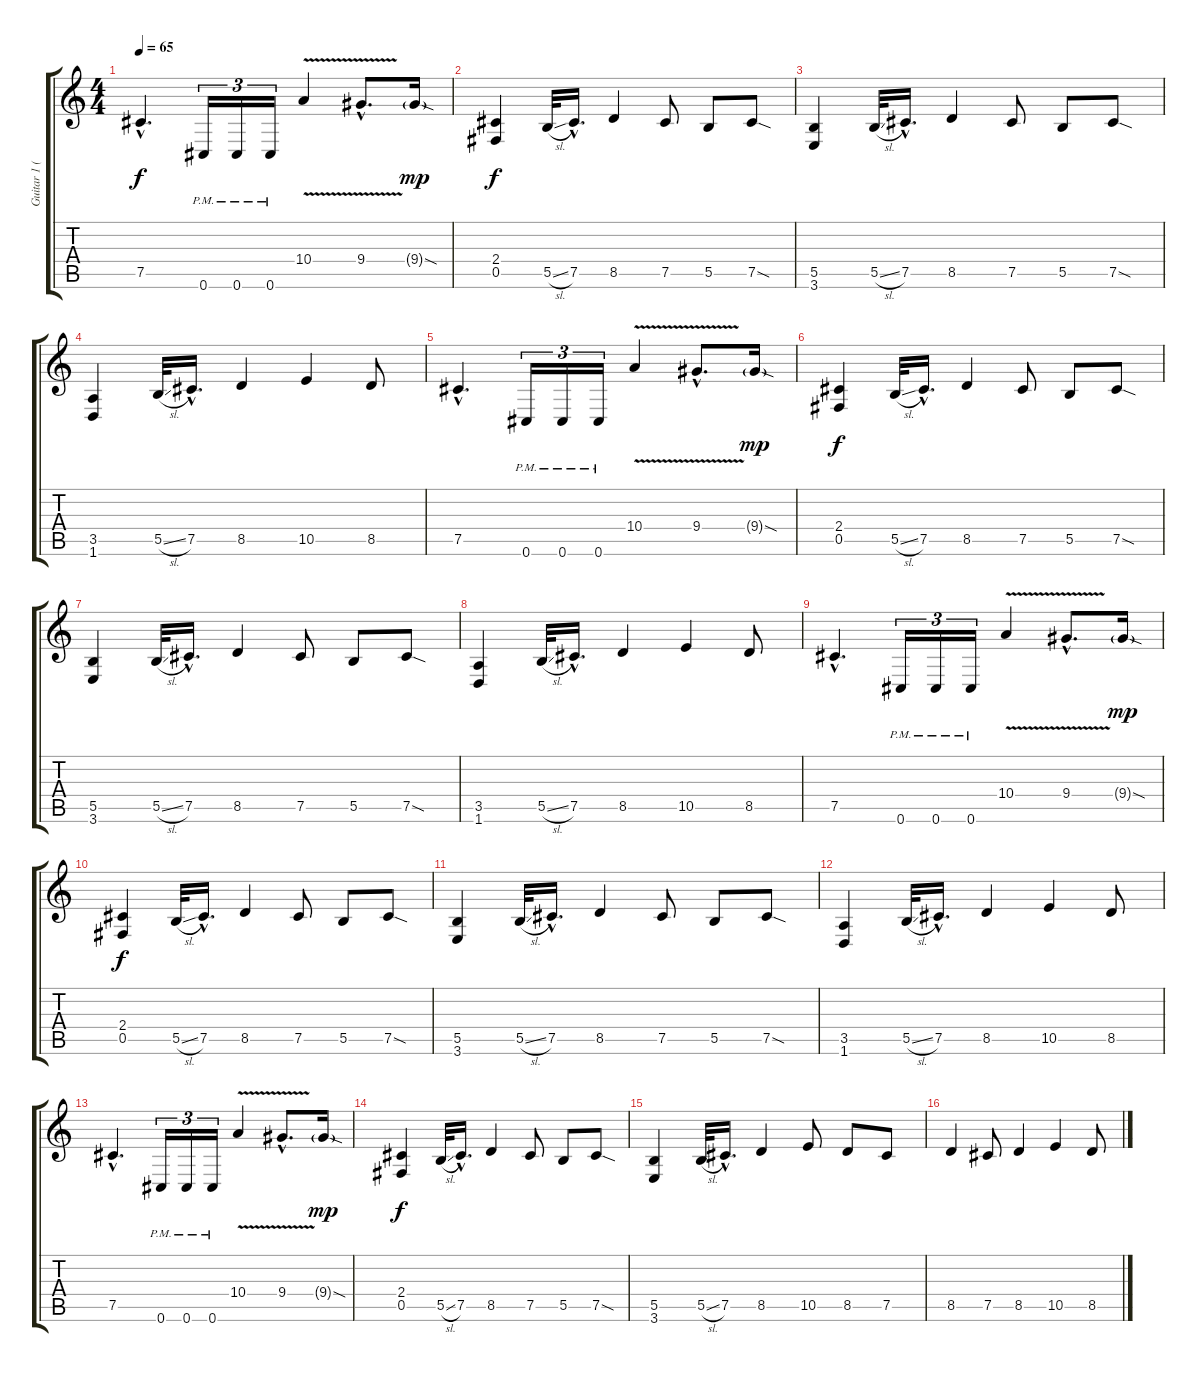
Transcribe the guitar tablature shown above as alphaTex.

\track ("Guitar 1 (Distortion)" "Guitar 1 (") {instrument distortionguitar}
\staff {score tabs}
\tuning (Db4 Ab3 E3 B2 Gb2 Db2) {hide}
\ts (4 4)
\tempo 65
\clef g2
\ks c
7.5{hac}.4{d dy f} 0.6{pm}.16{tu (3 2)} 0.6{pm}.16{tu (3 2)} 0.6{pm}.16{tu (3 2)} 10.4{v}.4 9.4{v hac}.8{d} 9.4{sod g}.16{dy mp} |
(2.4 0.5).4{dy f} 5.5{sl}.32 7.5{hac}.16{d} 8.5.4 7.5.8 5.5.8 7.5{sod}.8 |
(5.5 3.6).4 5.5{sl}.32 7.5{hac}.16{d} 8.5.4 7.5.8 5.5.8 7.5{sod}.8 |
(3.5 1.6).4 5.5{sl}.32 7.5{hac}.16{d} 8.5.4 10.5.4 8.5.8 |
7.5{hac}.4{d} 0.6{pm}.16{tu (3 2)} 0.6{pm}.16{tu (3 2)} 0.6{pm}.16{tu (3 2)} 10.4{v}.4 9.4{v hac}.8{d} 9.4{sod g}.16{dy mp} |
(2.4 0.5).4{dy f} 5.5{sl}.32 7.5{hac}.16{d} 8.5.4 7.5.8 5.5.8 7.5{sod}.8 |
(5.5 3.6).4 5.5{sl}.32 7.5{hac}.16{d} 8.5.4 7.5.8 5.5.8 7.5{sod}.8 |
(3.5 1.6).4 5.5{sl}.32 7.5{hac}.16{d} 8.5.4 10.5.4 8.5.8 |
7.5{hac}.4{d} 0.6{pm}.16{tu (3 2)} 0.6{pm}.16{tu (3 2)} 0.6{pm}.16{tu (3 2)} 10.4{v}.4 9.4{v hac}.8{d} 9.4{sod g}.16{dy mp} |
(2.4 0.5).4{dy f} 5.5{sl}.32 7.5{hac}.16{d} 8.5.4 7.5.8 5.5.8 7.5{sod}.8 |
(5.5 3.6).4 5.5{sl}.32 7.5{hac}.16{d} 8.5.4 7.5.8 5.5.8 7.5{sod}.8 |
(3.5 1.6).4 5.5{sl}.32 7.5{hac}.16{d} 8.5.4 10.5.4 8.5.8 |
7.5{hac}.4{d} 0.6{pm}.16{tu (3 2)} 0.6{pm}.16{tu (3 2)} 0.6{pm}.16{tu (3 2)} 10.4{v}.4 9.4{v hac}.8{d} 9.4{sod g}.16{dy mp} |
(2.4 0.5).4{dy f} 5.5{sl}.32 7.5{hac}.16{d} 8.5.4 7.5.8 5.5.8 7.5{sod}.8 |
(5.5 3.6).4 5.5{sl}.32 7.5{hac}.16{d} 8.5.4 10.5.8 8.5.8 7.5.8 |
8.5.4 7.5.8 8.5.4 10.5.4 8.5.8
